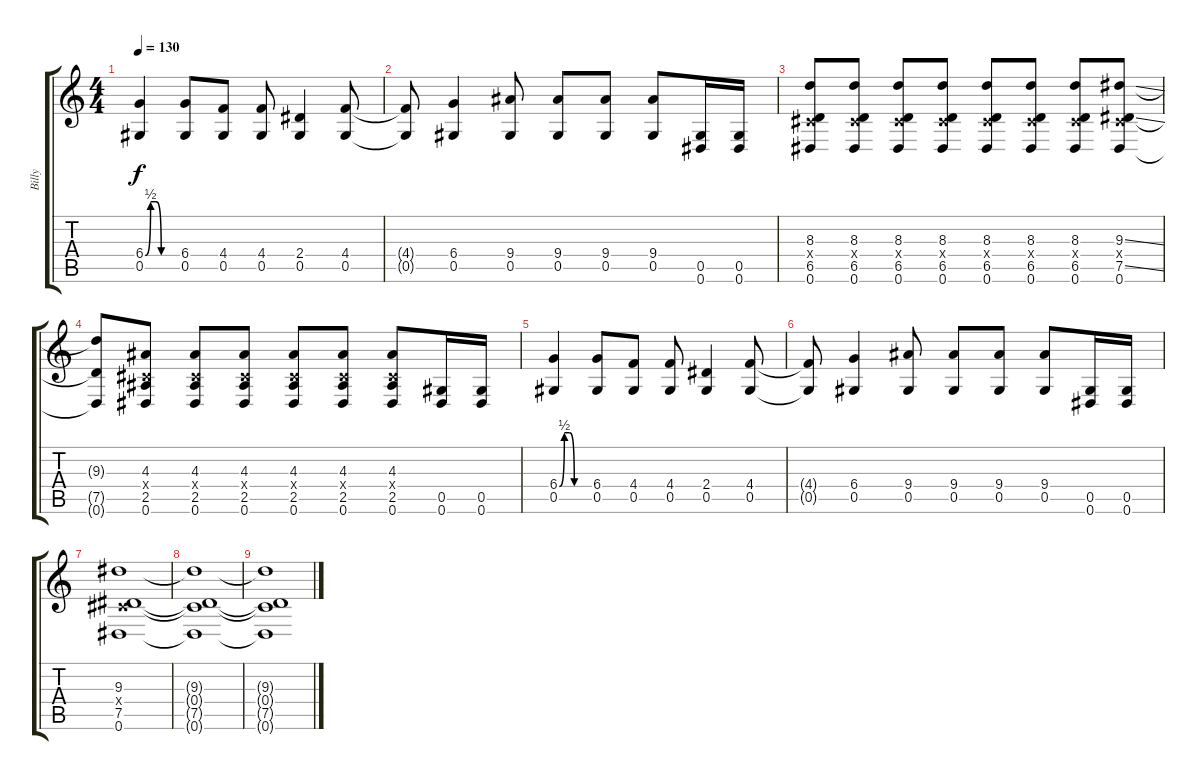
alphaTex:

\track ("Billy" "Billy") {instrument electricguitarjazz}
\staff {score tabs}
\tuning (Eb4 Bb3 Gb3 Db3 Ab2 Eb2) {hide}
\ts (4 4)
\tempo 130
\clef g2
\ks c
(6.4{be (custom 0 0 10 2 20 2 30 0 60 0)} 0.5).4{dy f} (6.4 0.5).8 (4.4 0.5).8 (4.4 0.5).8 (2.4 0.5).4 (4.4 0.5).8 |
(4.4{t} 0.5{t}).8 (6.4 0.5).4 (9.4 0.5).8 (9.4 0.5).8 (9.4 0.5).8 (9.4 0.5).8 (0.5 0.6).16 (0.5 0.6).16 |
(8.3 0.4{x} 6.5 0.6).8 (8.3 0.4{x} 6.5 0.6).8 (8.3 0.4{x} 6.5 0.6).8 (8.3 0.4{x} 6.5 0.6).8 (8.3 0.4{x} 6.5 0.6).8 (8.3 0.4{x} 6.5 0.6).8 (8.3 0.4{x} 6.5 0.6).8 (9.3{ss} 0.4{x} 7.5{ss} 0.6).8 |
(9.3{t} 7.5{t} 0.6{t}).8 (4.3 0.4{x} 2.5 0.6).8 (4.3 0.4{x} 2.5 0.6).8 (4.3 0.4{x} 2.5 0.6).8 (4.3 0.4{x} 2.5 0.6).8 (4.3 0.4{x} 2.5 0.6).8 (4.3 0.4{x} 2.5 0.6).8 (0.5 0.6).16 (0.5 0.6).16 |
(6.4{be (custom 0 0 10 2 20 2 30 0 60 0)} 0.5).4 (6.4 0.5).8 (4.4 0.5).8 (4.4 0.5).8 (2.4 0.5).4 (4.4 0.5).8 |
(4.4{t} 0.5{t}).8 (6.4 0.5).4 (9.4 0.5).8 (9.4 0.5).8 (9.4 0.5).8 (9.4 0.5).8 (0.5 0.6).16 (0.5 0.6).16 |
(9.3 0.4{x} 7.5 0.6).1 |
(9.3{t} 0.4{t} 7.5{t} 0.6{t}).1 |
(9.3{t} 0.4{t} 7.5{t} 0.6{t}).1
